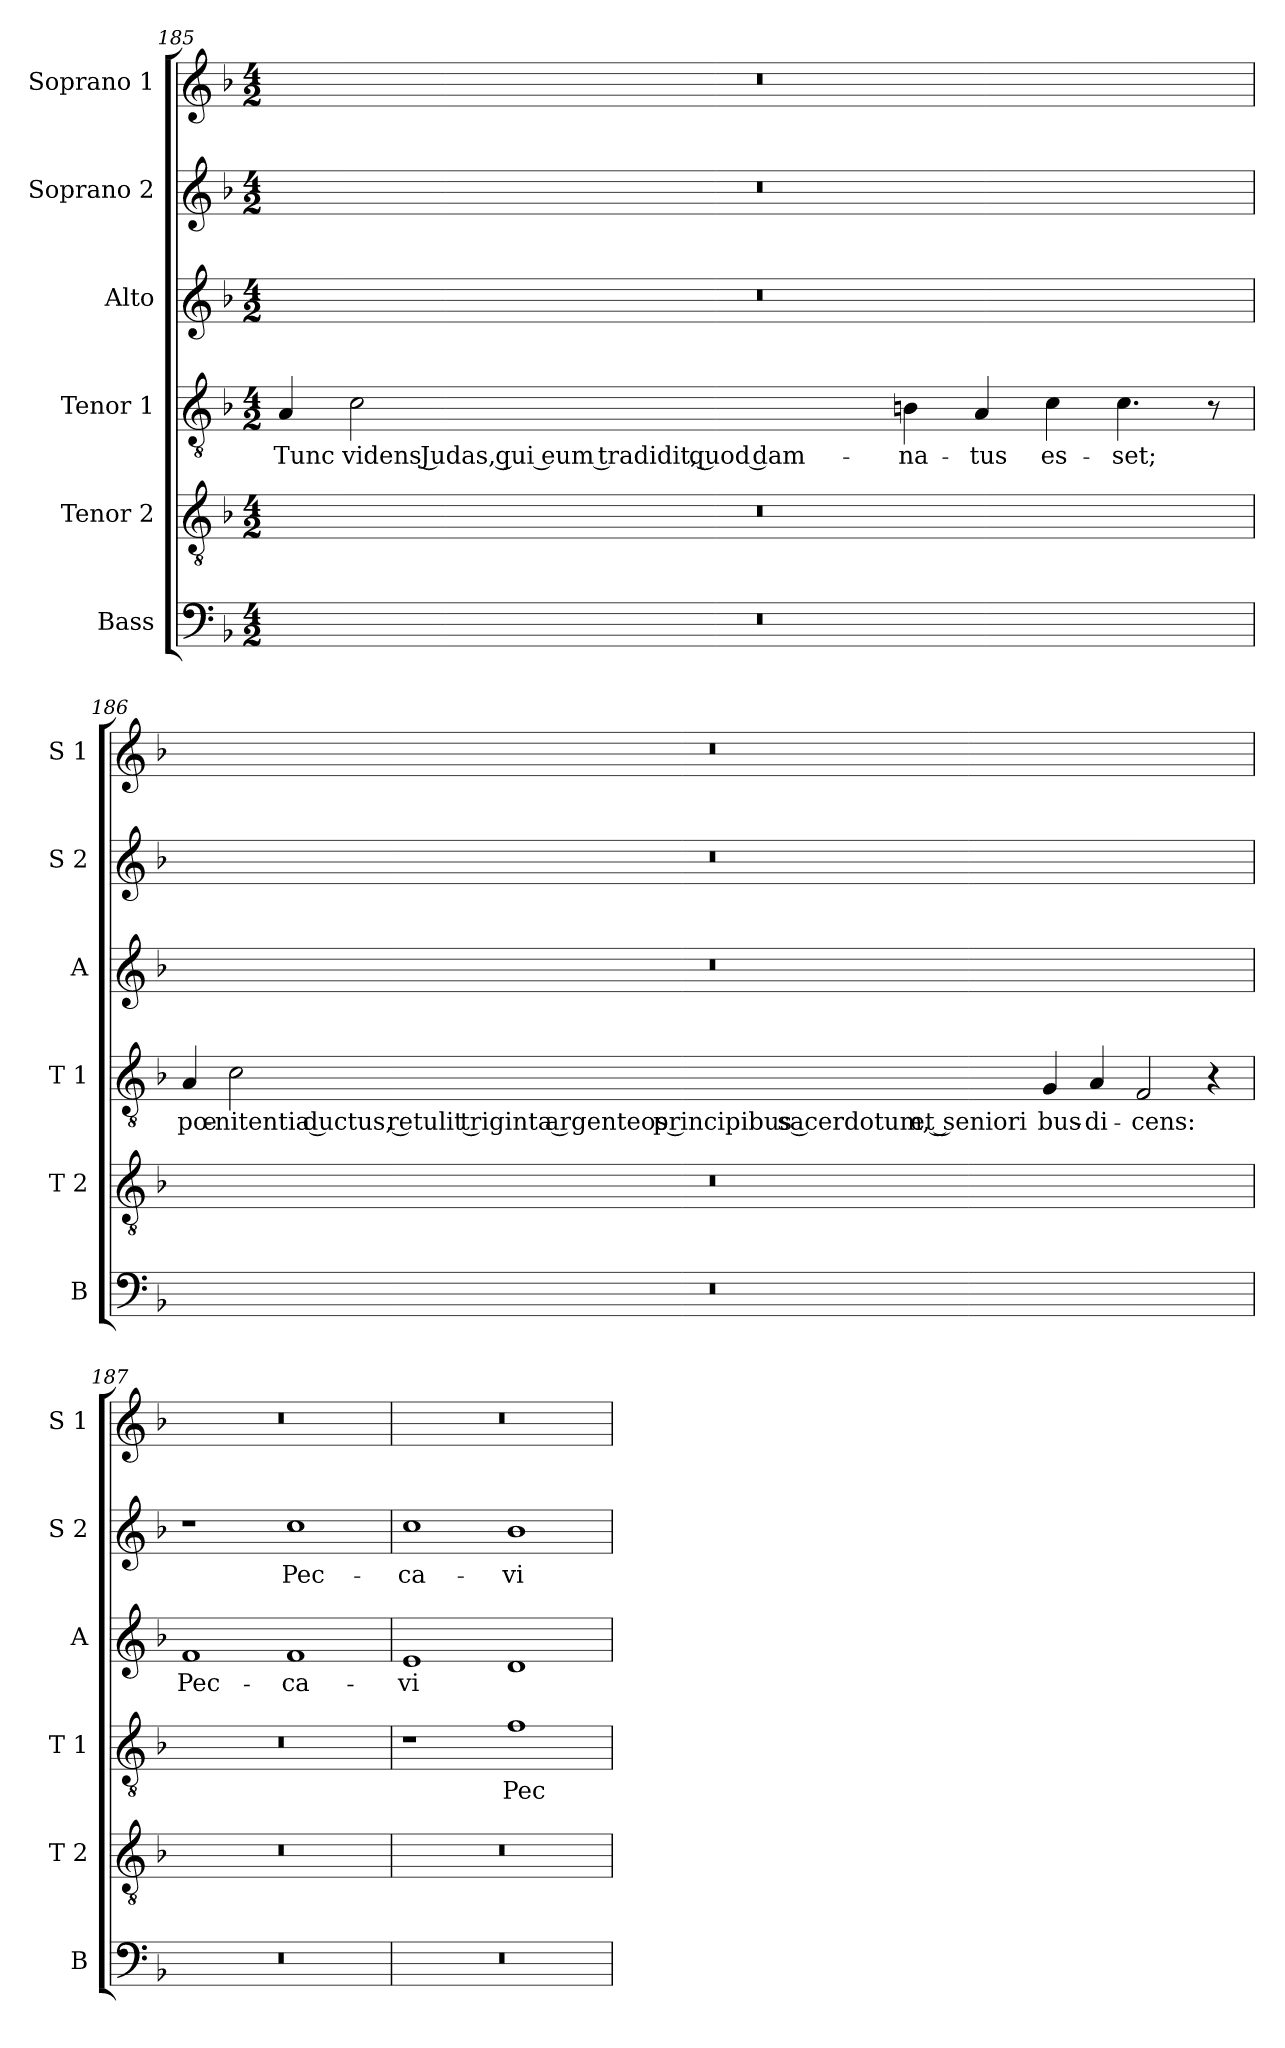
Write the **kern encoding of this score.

**kern	**kern	**kern	**text	**kern	**text	**kern	**text	**kern
*part6	*part5	*part4	*part4	*part3	*part3	*part2	*part2	*part1
*staff6	*staff5	*staff4	*staff4	*staff3	*staff3	*staff2	*staff2	*staff1
*I"Bass	*I"Tenor 2	*I"Tenor 1	*	*I"Alto	*	*I"Soprano 2	*	*I"Soprano 1
*I'B	*I'T 2	*I'T 1	*	*I'A	*	*I'S 2	*	*I'S 1
!!LO:LB:g=z
*clefF4	*clefGv2	*clefGv2	*	*clefG2	*	*clefG2	*	*clefG2
*k[b-]	*k[b-]	*k[b-]	*	*k[b-]	*	*k[b-]	*	*k[b-]
*F:	*F:	*F:	*	*F:	*	*F:	*	*F:
*M4/2	*M4/2	*M4/2	*	*M4/2	*	*M4/2	*	*M4/2
=185	=185	=185	=185	=185	=185	=185	=185	=185
!	!	!	!LO:LY:b	!	!	!	!	!
0r	0r	4A/	Tunc	0r	.	0r	.	0r
!	!	!	!LO:LY:b	!	!	!	!	!
.	.	2c\	videns Judas, qui eum tradidit, quod dam-	.	.	.	.	.
!	!	!	!LO:LY:b	!	!	!	!	!
.	.	4Bn\	-na-	.	.	.	.	.
!	!	!	!LO:LY:b	!	!	!	!	!
.	.	4A/	-tus	.	.	.	.	.
!	!	!	!LO:LY:b	!	!	!	!	!
.	.	4c\	es-	.	.	.	.	.
!	!	!	!LO:LY:b	!	!	!	!	!
.	.	4.c\	-set;	.	.	.	.	.
.	.	8r	.	.	.	.	.	.
!!LO:LB:g=z
=186	=186	=186	=186	=186	=186	=186	=186	=186
!	!	!	!LO:LY:b	!	!	!	!	!
0r	0r	4A/	pœ-	0r	.	0r	.	0r
!	!	!	!LO:LY:b	!	!	!	!	!
.	.	2c\	-nitentia ductus, retulit triginta argenteos principibus sacerdotum, et seniori	.	.	.	.	.
!	!	!	!LO:LY:b	!	!	!	!	!
.	.	4G/	bus-	.	.	.	.	.
!	!	!	!LO:LY:b	!	!	!	!	!
.	.	4A/	-di-	.	.	.	.	.
!	!	!	!LO:LY:b	!	!	!	!	!
.	.	2F/	-cens:	.	.	.	.	.
.	.	4r	.	.	.	.	.	.
=187	=187	=187	=187	=187	=187	=187	=187	=187
!	!	!	!	!	!LO:LY:b	!	!	!
0r	0r	0r	.	1f	Pec-	1r	.	0r
!	!	!	!	!	!LO:LY:b	!	!	!
!	!	!	!	!	!	!	!LO:LY:b	!
.	.	.	.	1f	-ca-	1cc	Pec-	.
=188	=188	=188	=188	=188	=188	=188	=188	=188
!	!	!	!	!	!LO:LY:b	!	!	!
!	!	!	!	!	!	!	!LO:LY:b	!
0r	0r	1r	.	1e	-vi	1cc	-ca-	0r
!	!	!	!LO:LY:b	!	!	!	!	!
!	!	!	!	!	!	!	!LO:LY:b	!
.	.	1f	Pec-	1d	.	1b-	-vi	.
=	=	=	=	=	=	=	=	=
*-	*-	*-	*-	*-	*-	*-	*-	*-
